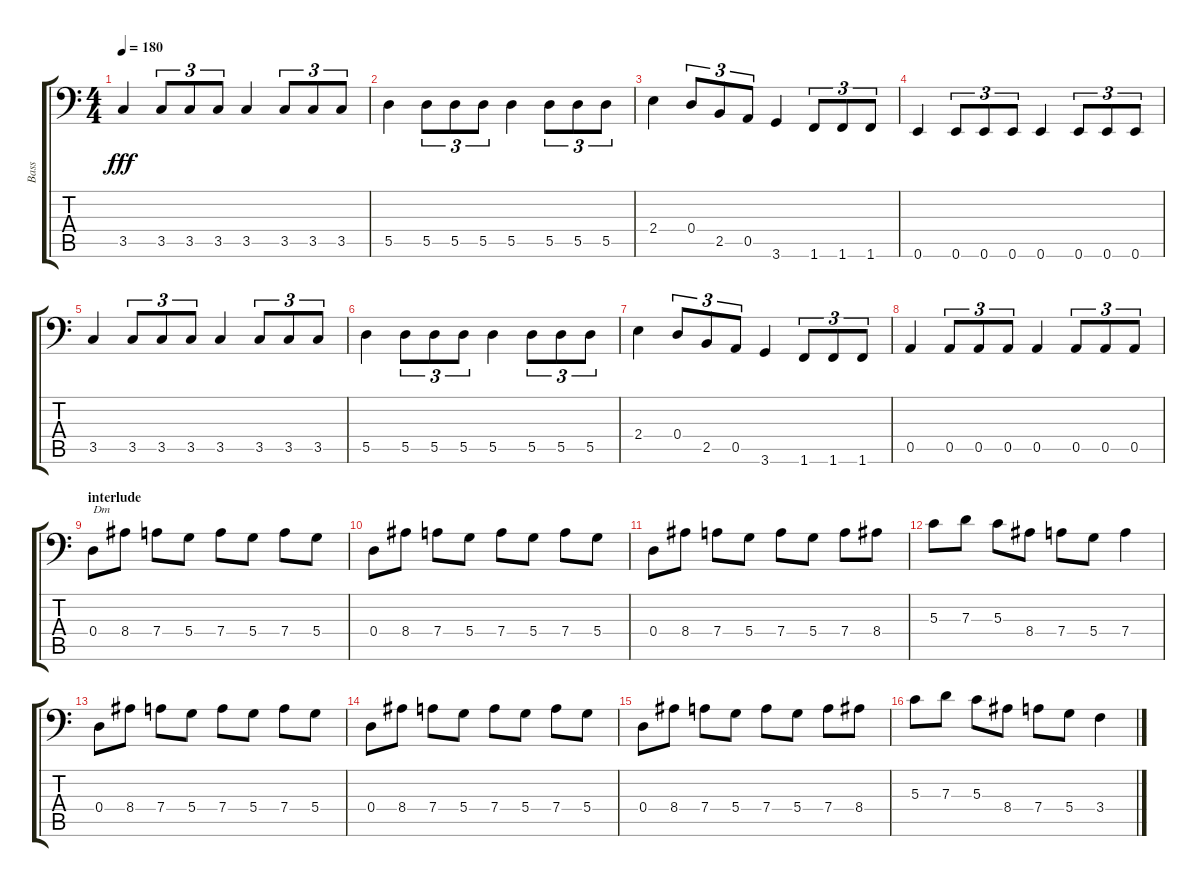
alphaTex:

\track ("Bass" "Bass") {instrument electricbassfinger}
\staff {score tabs}
\tuning (E3 B2 G2 D2 A1 E1) {hide}
\ts (4 4)
\tempo 180
\clef f4
\ks c
3.5.4{dy fff} 3.5.8{tu (3 2)} 3.5.8{tu (3 2)} 3.5.8{tu (3 2)} 3.5.4 3.5.8{tu (3 2)} 3.5.8{tu (3 2)} 3.5.8{tu (3 2)} |
5.5.4 5.5.8{tu (3 2)} 5.5.8{tu (3 2)} 5.5.8{tu (3 2)} 5.5.4 5.5.8{tu (3 2)} 5.5.8{tu (3 2)} 5.5.8{tu (3 2)} |
2.4.4 0.4.8{tu (3 2)} 2.5.8{tu (3 2)} 0.5.8{tu (3 2)} 3.6.4 1.6.8{tu (3 2)} 1.6.8{tu (3 2)} 1.6.8{tu (3 2)} |
0.6.4 0.6.8{tu (3 2)} 0.6.8{tu (3 2)} 0.6.8{tu (3 2)} 0.6.4 0.6.8{tu (3 2)} 0.6.8{tu (3 2)} 0.6.8{tu (3 2)} |
3.5.4 3.5.8{tu (3 2)} 3.5.8{tu (3 2)} 3.5.8{tu (3 2)} 3.5.4 3.5.8{tu (3 2)} 3.5.8{tu (3 2)} 3.5.8{tu (3 2)} |
5.5.4 5.5.8{tu (3 2)} 5.5.8{tu (3 2)} 5.5.8{tu (3 2)} 5.5.4 5.5.8{tu (3 2)} 5.5.8{tu (3 2)} 5.5.8{tu (3 2)} |
2.4.4 0.4.8{tu (3 2)} 2.5.8{tu (3 2)} 0.5.8{tu (3 2)} 3.6.4 1.6.8{tu (3 2)} 1.6.8{tu (3 2)} 1.6.8{tu (3 2)} |
0.5.4 0.5.8{tu (3 2)} 0.5.8{tu (3 2)} 0.5.8{tu (3 2)} 0.5.4 0.5.8{tu (3 2)} 0.5.8{tu (3 2)} 0.5.8{tu (3 2)} |
\section ("" "interlude")
0.4.8{txt "Dm"} 8.4.8 7.4.8 5.4.8 7.4.8 5.4.8 7.4.8 5.4.8 |
0.4.8 8.4.8 7.4.8 5.4.8 7.4.8 5.4.8 7.4.8 5.4.8 |
0.4.8 8.4.8 7.4.8 5.4.8 7.4.8 5.4.8 7.4.8 8.4.8 |
5.3.8 7.3.8 5.3.8 8.4.8 7.4.8 5.4.8 7.4.4 |
0.4.8 8.4.8 7.4.8 5.4.8 7.4.8 5.4.8 7.4.8 5.4.8 |
0.4.8 8.4.8 7.4.8 5.4.8 7.4.8 5.4.8 7.4.8 5.4.8 |
0.4.8 8.4.8 7.4.8 5.4.8 7.4.8 5.4.8 7.4.8 8.4.8 |
5.3.8 7.3.8 5.3.8 8.4.8 7.4.8 5.4.8 3.4.4
